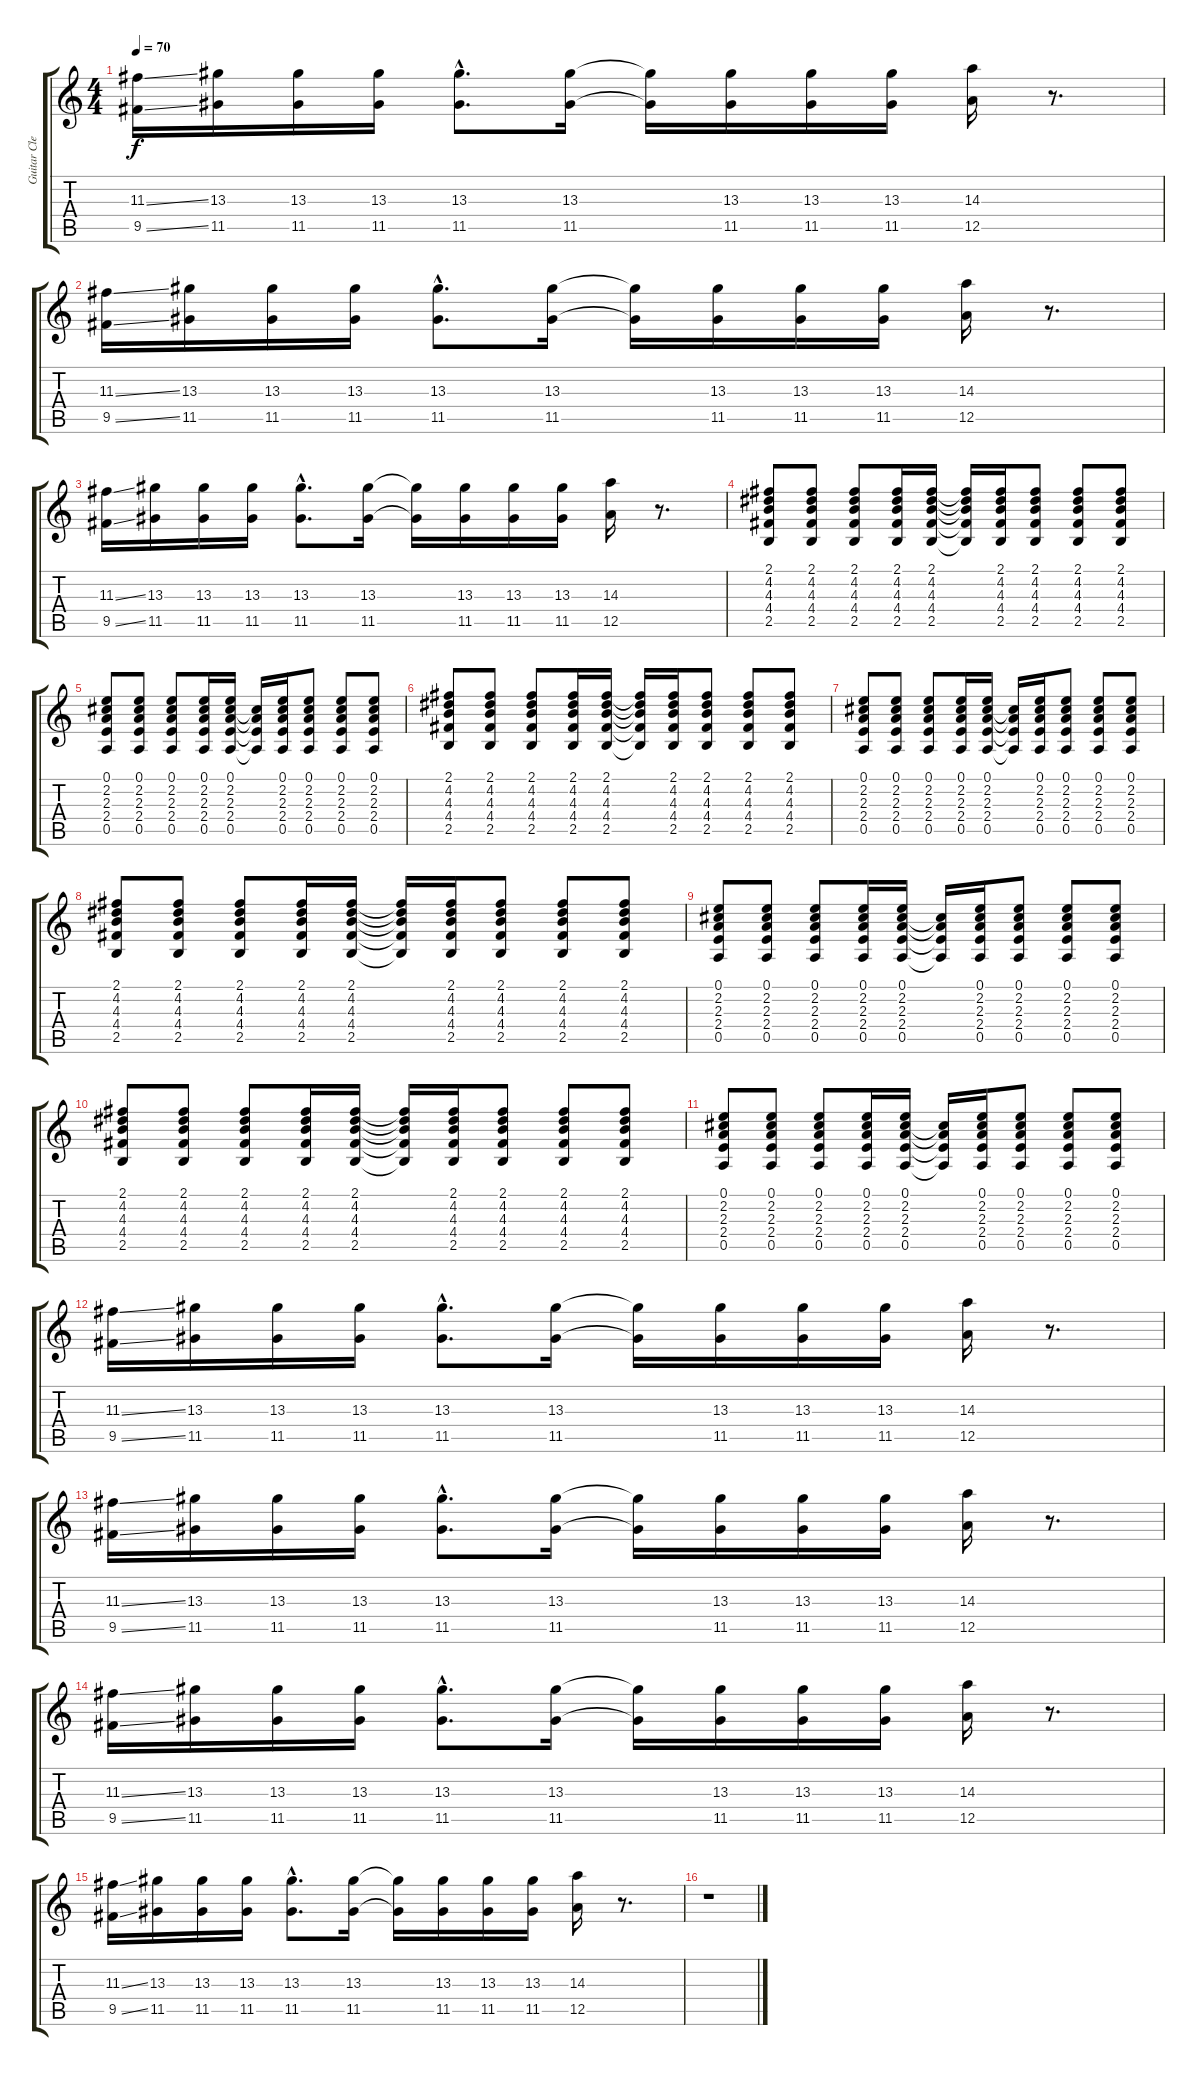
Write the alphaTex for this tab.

\track ("Guitar Clean Tone 2" "Guitar Cle") {instrument acousticguitarnylon}
\staff {score tabs}
\tuning (E4 B3 G3 D3 A2 E2) {hide}
\ts (4 4)
\tempo 70
\clef g2
\ks c
(11.3{ss} 9.5{ss}).16{dy f} (13.3 11.5).16 (13.3 11.5).16 (13.3 11.5).16 (13.3{hac} 11.5{hac}).8{d} (13.3 11.5).16 (13.3{t} 11.5{t}).16 (13.3 11.5).16 (13.3 11.5).16 (13.3 11.5).16 (14.3 12.5).16 r.8{d} |
(11.3{ss} 9.5{ss}).16 (13.3 11.5).16 (13.3 11.5).16 (13.3 11.5).16 (13.3{hac} 11.5{hac}).8{d} (13.3 11.5).16 (13.3{t} 11.5{t}).16 (13.3 11.5).16 (13.3 11.5).16 (13.3 11.5).16 (14.3 12.5).16 r.8{d} |
(11.3{ss} 9.5{ss}).16 (13.3 11.5).16 (13.3 11.5).16 (13.3 11.5).16 (13.3{hac} 11.5{hac}).8{d} (13.3 11.5).16 (13.3{t} 11.5{t}).16 (13.3 11.5).16 (13.3 11.5).16 (13.3 11.5).16 (14.3 12.5).16 r.8{d} |
(2.1 4.2 4.3 4.4 2.5).8 (2.1 4.2 4.3 4.4 2.5).8 (2.1 4.2 4.3 4.4 2.5).8 (2.1 4.2 4.3 4.4 2.5).16 (2.1 4.2 4.3 4.4 2.5).16 (2.1{t} 4.2{t} 4.3{t} 4.4{t} 2.5{t}).16 (2.1 4.2 4.3 4.4 2.5).16 (2.1 4.2 4.3 4.4 2.5).8 (2.1 4.2 4.3 4.4 2.5).8 (2.1 4.2 4.3 4.4 2.5).8 |
(0.1 2.2 2.3 2.4 0.5).8 (0.1 2.2 2.3 2.4 0.5).8 (0.1 2.2 2.3 2.4 0.5).8 (0.1 2.2 2.3 2.4 0.5).16 (0.1 2.2 2.3 2.4 0.5).16 (2.2{t} 2.3{t} 2.4{t} 0.5{t}).16 (0.1 2.2 2.3 2.4 0.5).16 (0.1 2.2 2.3 2.4 0.5).8 (0.1 2.2 2.3 2.4 0.5).8 (0.1 2.2 2.3 2.4 0.5).8 |
(2.1 4.2 4.3 4.4 2.5).8 (2.1 4.2 4.3 4.4 2.5).8 (2.1 4.2 4.3 4.4 2.5).8 (2.1 4.2 4.3 4.4 2.5).16 (2.1 4.2 4.3 4.4 2.5).16 (2.1{t} 4.2{t} 4.3{t} 4.4{t} 2.5{t}).16 (2.1 4.2 4.3 4.4 2.5).16 (2.1 4.2 4.3 4.4 2.5).8 (2.1 4.2 4.3 4.4 2.5).8 (2.1 4.2 4.3 4.4 2.5).8 |
(0.1 2.2 2.3 2.4 0.5).8 (0.1 2.2 2.3 2.4 0.5).8 (0.1 2.2 2.3 2.4 0.5).8 (0.1 2.2 2.3 2.4 0.5).16 (0.1 2.2 2.3 2.4 0.5).16 (2.2{t} 2.3{t} 2.4{t} 0.5{t}).16 (0.1 2.2 2.3 2.4 0.5).16 (0.1 2.2 2.3 2.4 0.5).8 (0.1 2.2 2.3 2.4 0.5).8 (0.1 2.2 2.3 2.4 0.5).8 |
(2.1 4.2 4.3 4.4 2.5).8 (2.1 4.2 4.3 4.4 2.5).8 (2.1 4.2 4.3 4.4 2.5).8 (2.1 4.2 4.3 4.4 2.5).16 (2.1 4.2 4.3 4.4 2.5).16 (2.1{t} 4.2{t} 4.3{t} 4.4{t} 2.5{t}).16 (2.1 4.2 4.3 4.4 2.5).16 (2.1 4.2 4.3 4.4 2.5).8 (2.1 4.2 4.3 4.4 2.5).8 (2.1 4.2 4.3 4.4 2.5).8 |
(0.1 2.2 2.3 2.4 0.5).8 (0.1 2.2 2.3 2.4 0.5).8 (0.1 2.2 2.3 2.4 0.5).8 (0.1 2.2 2.3 2.4 0.5).16 (0.1 2.2 2.3 2.4 0.5).16 (2.2{t} 2.3{t} 2.4{t} 0.5{t}).16 (0.1 2.2 2.3 2.4 0.5).16 (0.1 2.2 2.3 2.4 0.5).8 (0.1 2.2 2.3 2.4 0.5).8 (0.1 2.2 2.3 2.4 0.5).8 |
(2.1 4.2 4.3 4.4 2.5).8 (2.1 4.2 4.3 4.4 2.5).8 (2.1 4.2 4.3 4.4 2.5).8 (2.1 4.2 4.3 4.4 2.5).16 (2.1 4.2 4.3 4.4 2.5).16 (2.1{t} 4.2{t} 4.3{t} 4.4{t} 2.5{t}).16 (2.1 4.2 4.3 4.4 2.5).16 (2.1 4.2 4.3 4.4 2.5).8 (2.1 4.2 4.3 4.4 2.5).8 (2.1 4.2 4.3 4.4 2.5).8 |
(0.1 2.2 2.3 2.4 0.5).8 (0.1 2.2 2.3 2.4 0.5).8 (0.1 2.2 2.3 2.4 0.5).8 (0.1 2.2 2.3 2.4 0.5).16 (0.1 2.2 2.3 2.4 0.5).16 (2.2{t} 2.3{t} 2.4{t} 0.5{t}).16 (0.1 2.2 2.3 2.4 0.5).16 (0.1 2.2 2.3 2.4 0.5).8 (0.1 2.2 2.3 2.4 0.5).8 (0.1 2.2 2.3 2.4 0.5).8 |
(11.3{ss} 9.5{ss}).16 (13.3 11.5).16 (13.3 11.5).16 (13.3 11.5).16 (13.3{hac} 11.5{hac}).8{d} (13.3 11.5).16 (13.3{t} 11.5{t}).16 (13.3 11.5).16 (13.3 11.5).16 (13.3 11.5).16 (14.3 12.5).16 r.8{d} |
(11.3{ss} 9.5{ss}).16 (13.3 11.5).16 (13.3 11.5).16 (13.3 11.5).16 (13.3{hac} 11.5{hac}).8{d} (13.3 11.5).16 (13.3{t} 11.5{t}).16 (13.3 11.5).16 (13.3 11.5).16 (13.3 11.5).16 (14.3 12.5).16 r.8{d} |
(11.3{ss} 9.5{ss}).16 (13.3 11.5).16 (13.3 11.5).16 (13.3 11.5).16 (13.3{hac} 11.5{hac}).8{d} (13.3 11.5).16 (13.3{t} 11.5{t}).16 (13.3 11.5).16 (13.3 11.5).16 (13.3 11.5).16 (14.3 12.5).16 r.8{d} |
(11.3{ss} 9.5{ss}).16 (13.3 11.5).16 (13.3 11.5).16 (13.3 11.5).16 (13.3{hac} 11.5{hac}).8{d} (13.3 11.5).16 (13.3{t} 11.5{t}).16 (13.3 11.5).16 (13.3 11.5).16 (13.3 11.5).16 (14.3 12.5).16 r.8{d} |
r.1
